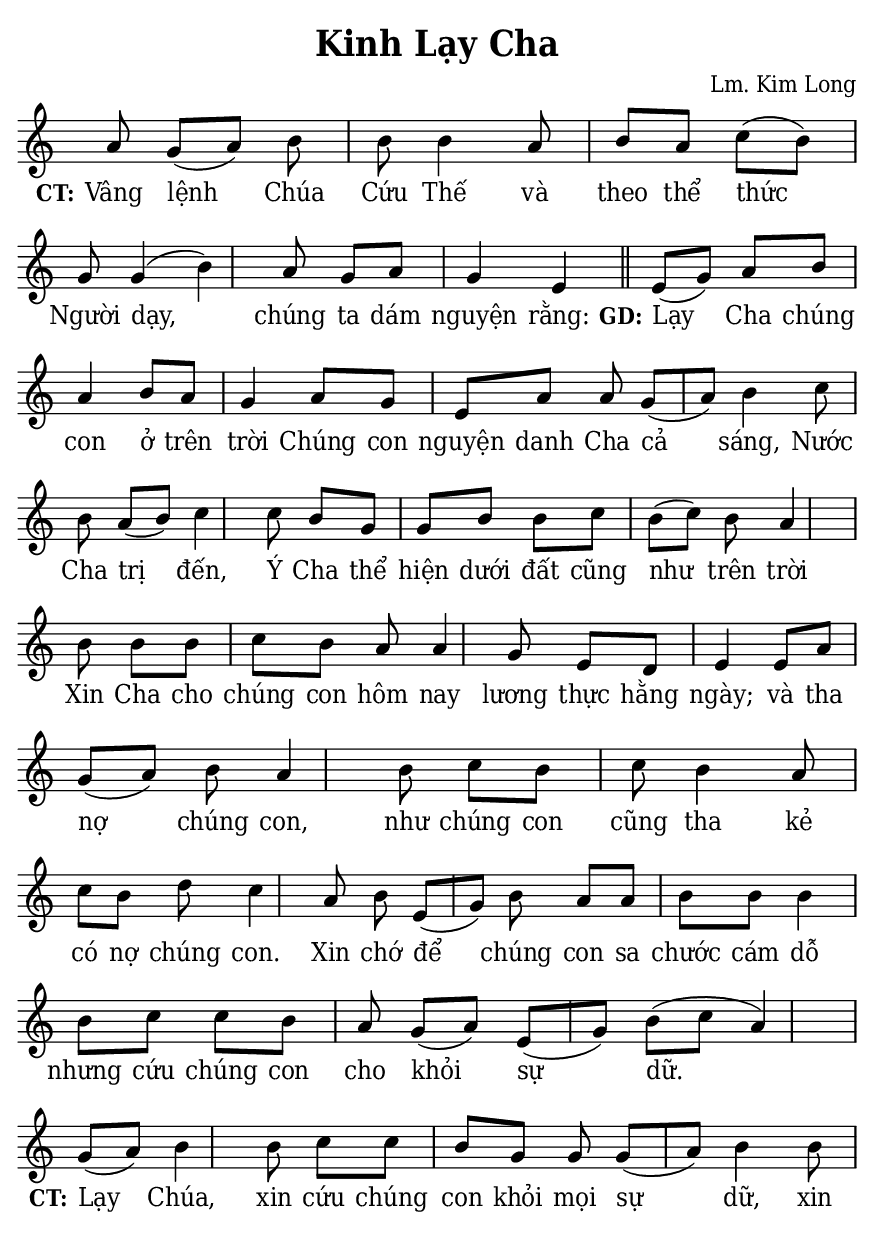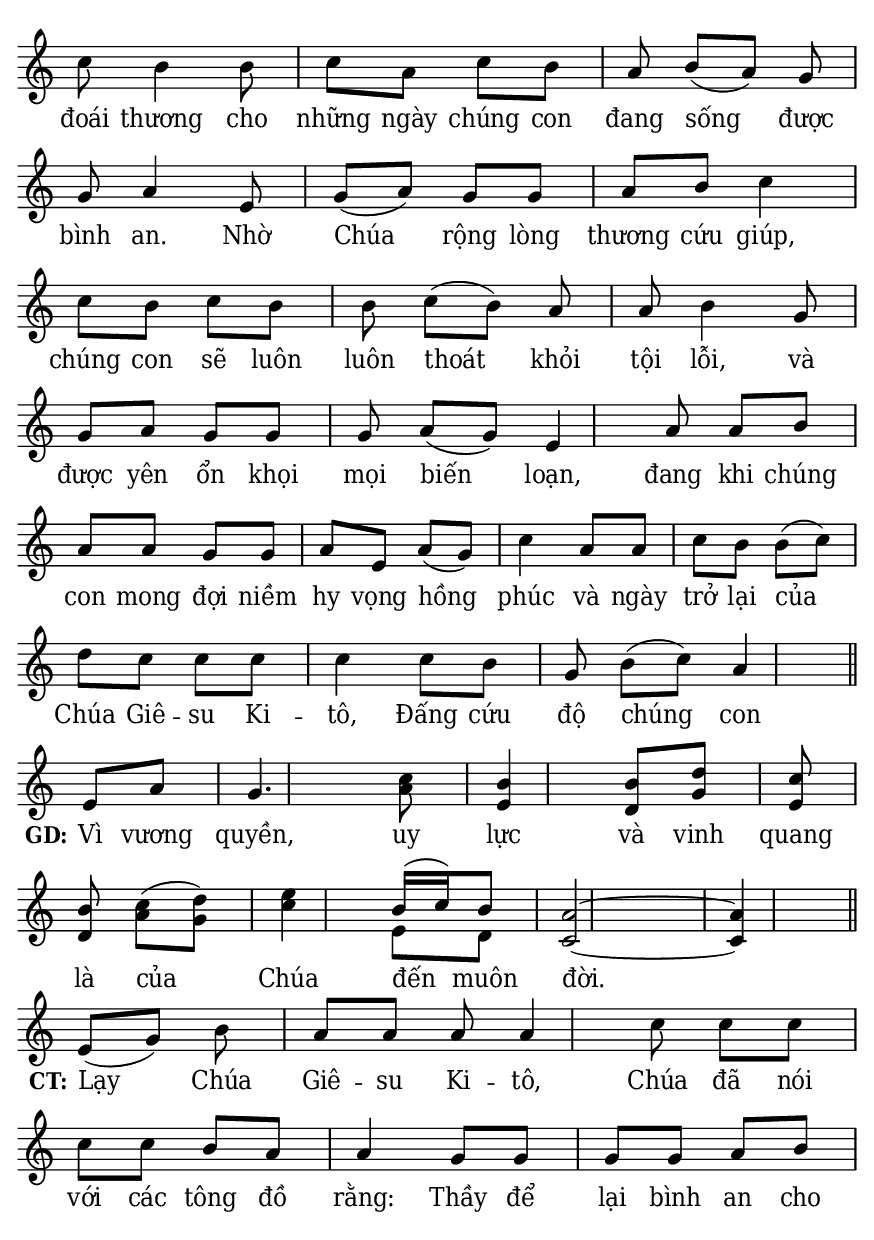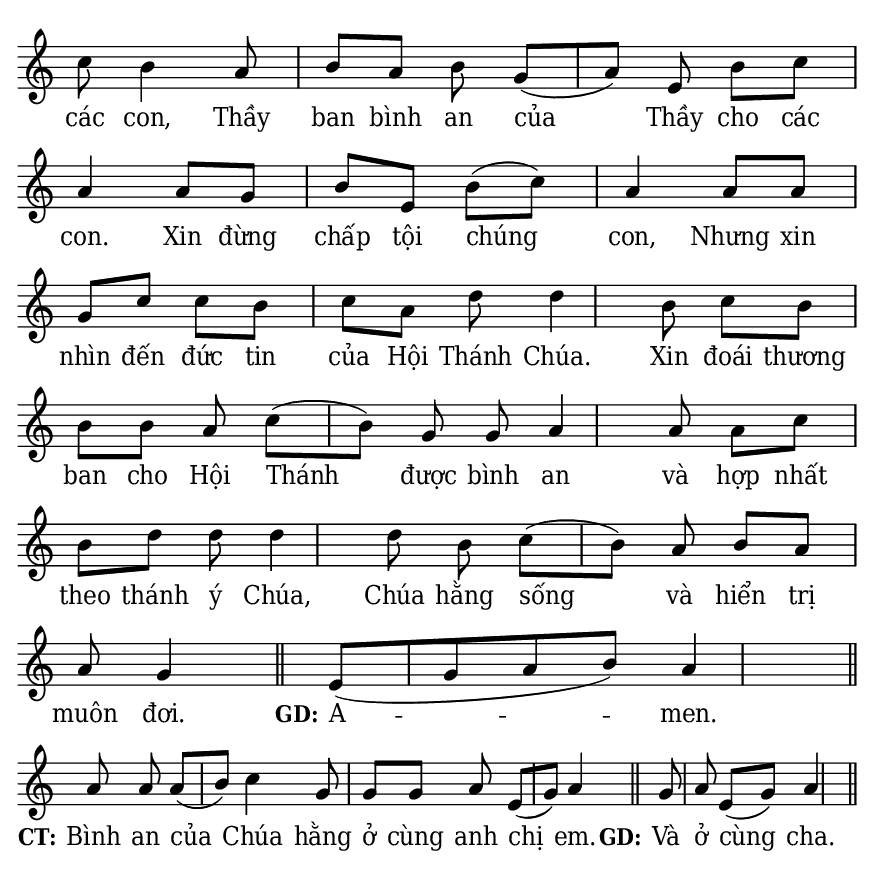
% Cài đặt chung
\version "2.22.1"
\include "english.ly"

\header {
  title = "Kinh Lạy Cha"
  composer = "Lm. Kim Long"
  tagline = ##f
}

% Nhạc
nhacMauMot = \relative c'' {
  a8 g ([a]) b b b4 a8 b a c ([b]) g g4 (b)
  a8 g a g4 e \bar "||"
  
  e8 ([g]) a b a4 b8 a g4
  a8 g e a a g ([a]) b4 c8 b a ([b]) c4 c8 b g g
  b b c b ([c]) b a4 \bar "|"
  b8 b b c b a a4
  g8 e d e4 e8 a g ([a]) b a4 b8 c b c
  b4 a8 c b d c4 a8 b e, ([g]) b a a b
  b b4 b8 c c b a g ([a]) e ([g]) b ([c] a4) \bar "|" \break
  
  g8 ([a]) b4 b8 c c b g g g ([a]) b4 b8 c8 b4 b8 c a
  c b a b ([a]) g g a4 e8 g ([a]) g g a b c4 c8 b
  c b b c ([b]) a a b4 g8 g a g g g a ([g])
  e4 a8 a b a a g g a e a ([g]) c4 a8 a c b b ([c]) d c c
  c c4 c8 b g b ([c]) a4 \bar "||" \break
  
  e8 [a] \bar "|"
  g4.
  <<
    {
      c8 \bar "|"
      b4 b8 [d] \bar "|"
      c b c ([d]) \bar "|"
      e4
    }
    {
      a,8 \bar "|"
      e4 d8 g \bar "|"
      e d a' ([g]) \bar "|"
      c4
    }
  >>
  <<
    {
      \voiceOne
      b16 [(c) b8] \bar "|"
    }
    \new Voice = "splitpart" {
      \voiceTwo
      e,8 [d] \bar "|"
    }
  >>
  \oneVoice
  <<
    {
      a'2 ~ \bar "|"
      a4
    }
    {
      c,2 ~ \bar "|"
      c4
    }
  >>
  \bar "||" \break
  
  e8 ([g]) b a a a a4 c8 c c c c b a a4 g8 g g
  g a b c b4 a8 b a b g ([a]) e b' c a4 a8 g b
  e, b' ([c]) a4 a8 a g c c b c a d d4 b8 c b
  b b a c ([b]) g g a4 a8 a c b d d d4 d8 b
  c ([b]) a b a a g4 \bar "||"
  
  e8 ([g a b]) a4 \bar "||" \break
  
  a8 a a ([b]) c4 g8 g g a e ([g]) a4 \bar "||"
  g8 a e ([g]) a4 \bar "||"
}

% Lời
loiMauMot = \lyricmode {
  \set stanza = "CT:"
  Vâng lệnh Chúa Cứu Thế và theo thể thức Người dạy,
  chúng ta dám nguyện rằng:
  \set stanza = " GD:"
  Lạy Cha chúng con ở trên trời
  Chúng con nguyện danh Cha cả sáng,
  Nước Cha trị đến,
  Ý Cha thể hiện dưới đất cũng như trên trời
  Xin Cha cho chúng con hôm nay lương thực hằng ngày;
  và tha nợ chúng con,
  như chúng con cũng tha kẻ có nợ chúng con.
  Xin chớ để chúng con sa chước cám dỗ
  nhưng cứu chúng con cho khỏi sự dữ.
  \set stanza = "CT:"
  Lạy Chúa, xin cứu chúng con khỏi mọi sự dữ,
  xin đoái thương cho những ngày chúng con đang sống
  được bình an.
  Nhờ Chúa rộng lòng thương cứu giúp,
  chúng con sẽ luôn luôn thoát khỏi tội lỗi,
  và được yên ổn khọi mọi biến loạn,
  đang khi chúng con mong đợi niềm hy vọng hồng phúc
  và ngày trở lại của Chúa Giê -- su Ki -- tô,
  Đấng cứu độ chúng con
  \set stanza = " GD:"
  Vì vương quyền, uy lực và vinh quang là của Chúa
  đến muôn đời.
  \set stanza = "CT:"
  Lạy Chúa Giê -- su Ki -- tô,
  Chúa đã nói với các tông đồ rằng:
  Thầy để lại bình an cho các con,
  Thầy ban bình an của Thầy cho các con.
  Xin đừng chấp tội chúng con,
  Nhưng xin nhìn đến đức tin của Hội Thánh Chúa.
  Xin đoái thương ban cho Hội Thánh được bình an
  và hợp nhất theo thánh ý Chúa,
  Chúa hằng sống và hiển trị muôn đơi.
  \set stanza = " GD:"
  A -- men.
  \set stanza = "CT:"
  Bình an của Chúa hằng ở cùng anh chị em.
  \set stanza = "GD:"
  Và ở cùng cha.
}

% Dàn trang
\paper {
  #(set-paper-size "a5")
  top-margin = 3\mm
  bottom-margin = 3\mm
  left-margin = 3\mm
  right-margin = 3\mm
  indent = #0
  #(define fonts
	 (make-pango-font-tree "Deja Vu Serif Condensed"
	 		       "Deja Vu Serif Condensed"
			       "Deja Vu Serif Condensed"
			       (/ 20 20)))
  print-page-number = ##f
}

TongNhip = {
  \key c \major \time 2/4
  \set Timing.beamExceptions = #'()
  \set Timing.baseMoment = #(ly:make-moment 1/4)
}

% Đổi kích thước nốt cho bè phụ
notBePhu =
#(define-music-function (font-size music) (number? ly:music?)
   (for-some-music
     (lambda (m)
       (if (music-is-of-type? m 'rhythmic-event)
           (begin
             (set! (ly:music-property m 'tweaks)
                   (cons `(font-size . ,font-size)
                         (ly:music-property m 'tweaks)))
             #t)
           #f))
     music)
   music)

\score {
  <<
    \new Staff <<
        \clef treble
        \new Voice = beSop {
          \TongNhip \nhacMauMot
        }
      \new Lyrics \lyricsto beSop \loiMauMot
    >>
  >>
  \layout {
    \override Staff.TimeSignature.transparent = ##t
    \override Lyrics.LyricSpace.minimum-distance = #1
    \override Score.BarNumber.break-visibility = ##(#f #f #f)
    \override Score.SpacingSpanner.uniform-stretching = ##t
    \override LyricHyphen.minimum-distance = #2
    \set Score.defaultBarType = ""
    \set Score.barAlways = ##t
    ragged-last = ##f
  }
}
